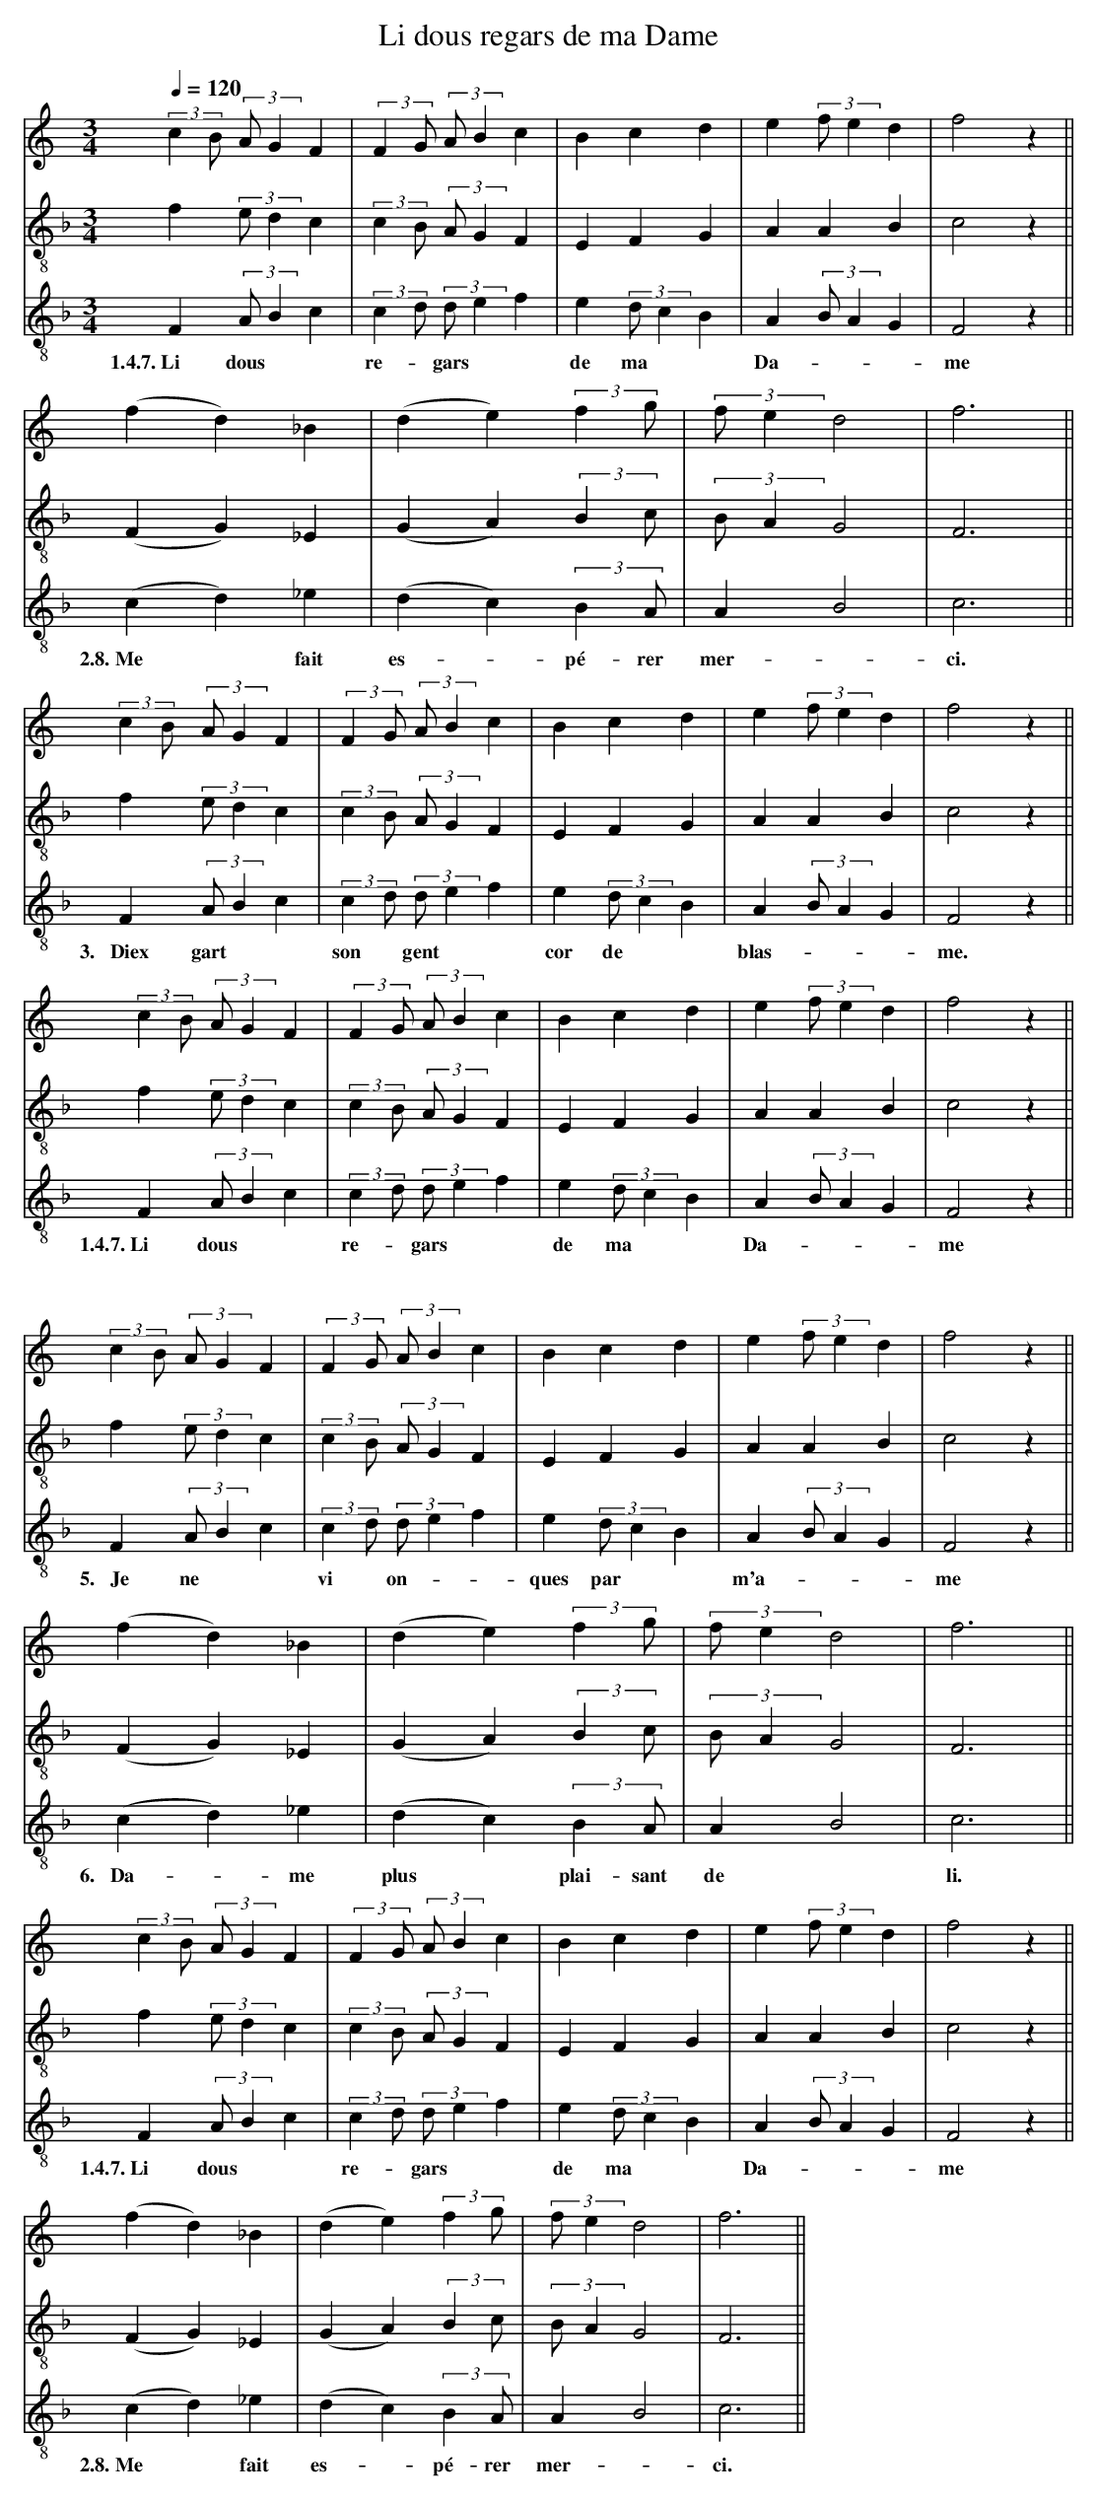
X:1
T:Li dous regars de ma Dame
M:3/4
L:1/4
Q:1/4=120
K:F
V:1 clef=treble
V:2 clef=treble-8 middle=B,
V:3 clef=treble-8 middle=B,
[V:1] [K:C](3:2:2cB/ (3:2:2A/ G F |(3:2:2FG/  (3:2:2A/ B c | B        c  d  | e  (3:2:2f/e  d | f2  z||
[V:2] [K:F]      F   (3:2:2E/ D C |(3:2:2CB,/ (3:2:2A,/G,F,| E,       F, G, | A,       A,   B,| C2  z||
[V:3] [K:F]      F,  (3:2:2A,/B,C |(3:2:2CD/  (3:2:2D/ E F | E  (3:2:2D/CB, | A, (3:2:2B,/A,G,| F,2 z||
w:        1.4.7.~Li        dous**        re-*       gars**   de       ma**    Da-***            me
[V:1] [K:C](fd)   _B |(de)   (3:2:2f g/ |(3:2:2f/ e d2  | f3 ||
[V:2] [K:F](F,G,) _E,|(G,A,) (3:2:2B,C/ |(3:2:2B,/A,G,2 | F,3||
[V:3] [K:F](CD)   _E |(DC)   (3:2:2B,A,/|      A,   B,2 | C3 ||
w:     2.8.~Me*  fait  es-*       pé-rer       mer-*  ci.
[V:1] [K:C](3:2:2cB/ (3:2:2A/ G F |(3:2:2FG/  (3:2:2A/ B c | B        c  d  | e  (3:2:2f/e  d | f2  z||
[V:2] [K:F]      F   (3:2:2E/ D C |(3:2:2CB,/ (3:2:2A,/G,F,| E,       F, G, | A,       A,   B,| C2  z||
[V:3] [K:F]      F,  (3:2:2A,/B,C |(3:2:2CD/  (3:2:2D/ E F | E  (3:2:2D/CB, | A, (3:2:2B,/A,G,| F,2 z||
w:          3.~~~Diex      gart**        son*       gent**   cor      de**    blas-***          me.
[V:1] [K:C](3:2:2cB/ (3:2:2A/ G F |(3:2:2FG/  (3:2:2A/ B c | B        c  d  | e  (3:2:2f/e  d | f2  z||
[V:2] [K:F]      F   (3:2:2E/ D C |(3:2:2CB,/ (3:2:2A,/G,F,| E,       F, G, | A,       A,   B,| C2  z||
[V:3] [K:F]      F,  (3:2:2A,/B,C |(3:2:2CD/  (3:2:2D/ E F | E  (3:2:2D/CB, | A, (3:2:2B,/A,G,| F,2 z||
w:        1.4.7.~Li        dous**        re-*       gars**   de       ma**    Da-***            me
[V:1] [K:C](3:2:2cB/ (3:2:2A/ G F |(3:2:2FG/  (3:2:2A/ B c | B        c  d  | e  (3:2:2f/e  d | f2  z||
[V:2] [K:F]      F   (3:2:2E/ D C |(3:2:2CB,/ (3:2:2A,/G,F,| E,       F, G, | A,       A,   B,| C2  z||
[V:3] [K:F]      F,  (3:2:2A,/B,C |(3:2:2CD/  (3:2:2D/ E F | E  (3:2:2D/CB, | A, (3:2:2B,/A,G,| F,2 z||
w:          5.~~~Je        ne**          vi*        on-**    ques     par**   m'a-***           me
[V:1] [K:C](fd)   _B |(de)   (3:2:2f g/ |(3:2:2f/ e d2  | f3 ||
[V:2] [K:F](F,G,) _E,|(G,A,) (3:2:2B,C/ |(3:2:2B,/A,G,2 | F,3||
[V:3] [K:F](CD)   _E |(DC)   (3:2:2B,A,/|      A,   B,2 | C3 ||
w:     6.~~~Da-*  me   plus*    plai-sant      de*    li.
[V:1] [K:C](3:2:2cB/ (3:2:2A/ G F |(3:2:2FG/  (3:2:2A/ B c | B        c  d  | e  (3:2:2f/e  d | f2  z||
[V:2] [K:F]      F   (3:2:2E/ D C |(3:2:2CB,/ (3:2:2A,/G,F,| E,       F, G, | A,       A,   B,| C2  z||
[V:3] [K:F]      F,  (3:2:2A,/B,C |(3:2:2CD/  (3:2:2D/ E F | E  (3:2:2D/CB, | A, (3:2:2B,/A,G,| F,2 z||
w:        1.4.7.~Li        dous**        re-*       gars**   de       ma**    Da-***            me
[V:1] [K:C](fd)   _B |(de)   (3:2:2f g/ |(3:2:2f/ e d2  | f3 ||
[V:2] [K:F](F,G,) _E,|(G,A,) (3:2:2B,C/ |(3:2:2B,/A,G,2 | F,3||
[V:3] [K:F](CD)   _E |(DC)   (3:2:2B,A,/|      A,   B,2 | C3 ||
w:     2.8.~Me*  fait  es-*       pé-rer       mer-*  ci.
